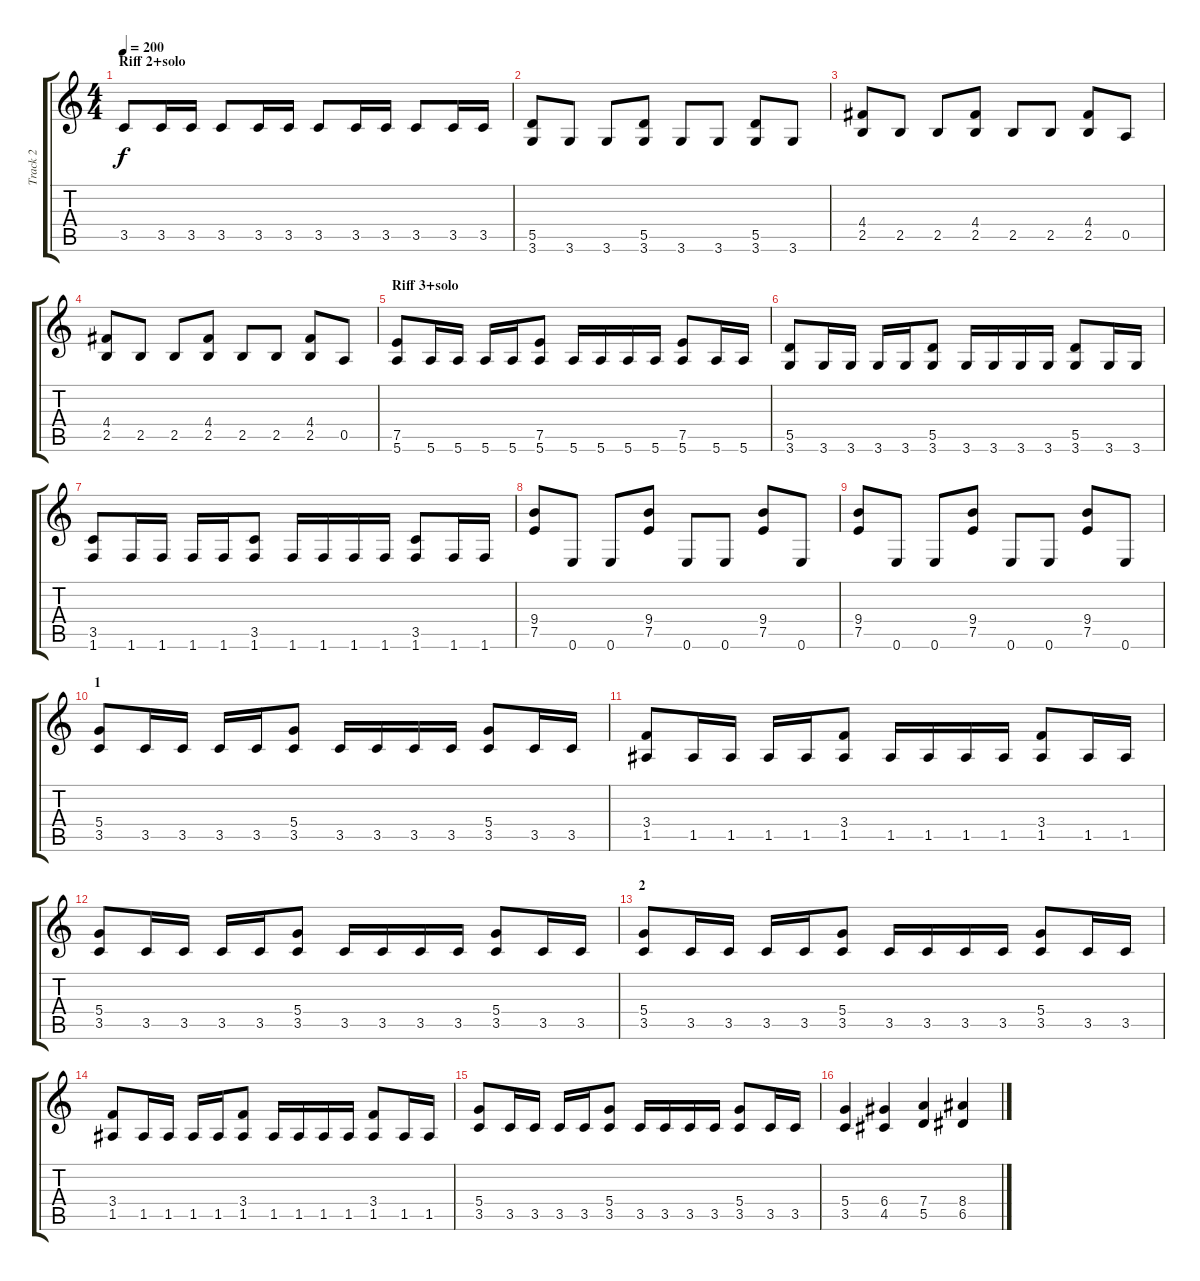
\track ("Track 2" "Track 2") {instrument distortionguitar}
\staff {score tabs}
\tuning (E4 B3 G3 D3 A2 E2) {hide}
\ts (4 4)
\section ("" "Riff 2+solo")
\tempo 200
\clef g2
\ks c
3.5.8{dy f} 3.5.16 3.5.16 3.5.8 3.5.16 3.5.16 3.5.8 3.5.16 3.5.16 3.5.8 3.5.16 3.5.16 |
(5.5 3.6).8 3.6.8 3.6.8 (5.5 3.6).8 3.6.8 3.6.8 (5.5 3.6).8 3.6.8 |
(4.4 2.5).8 2.5.8 2.5.8 (4.4 2.5).8 2.5.8 2.5.8 (4.4 2.5).8 0.5.8 |
(4.4 2.5).8 2.5.8 2.5.8 (4.4 2.5).8 2.5.8 2.5.8 (4.4 2.5).8 0.5.8 |
\section ("" "Riff 3+solo")
(7.5 5.6).8 5.6.16 5.6.16 5.6.16 5.6.16 (7.5 5.6).8 5.6.16 5.6.16 5.6.16 5.6.16 (7.5 5.6).8 5.6.16 5.6.16 |
(5.5 3.6).8 3.6.16 3.6.16 3.6.16 3.6.16 (5.5 3.6).8 3.6.16 3.6.16 3.6.16 3.6.16 (5.5 3.6).8 3.6.16 3.6.16 |
(3.5 1.6).8 1.6.16 1.6.16 1.6.16 1.6.16 (3.5 1.6).8 1.6.16 1.6.16 1.6.16 1.6.16 (3.5 1.6).8 1.6.16 1.6.16 |
(9.4 7.5).8 0.6.8 0.6.8 (9.4 7.5).8 0.6.8 0.6.8 (9.4 7.5).8 0.6.8 |
(9.4 7.5).8 0.6.8 0.6.8 (9.4 7.5).8 0.6.8 0.6.8 (9.4 7.5).8 0.6.8 |
\section ("" "1")
(5.4 3.5).8 3.5.16 3.5.16 3.5.16 3.5.16 (5.4 3.5).8 3.5.16 3.5.16 3.5.16 3.5.16 (5.4 3.5).8 3.5.16 3.5.16 |
(3.4 1.5).8 1.5.16 1.5.16 1.5.16 1.5.16 (3.4 1.5).8 1.5.16 1.5.16 1.5.16 1.5.16 (3.4 1.5).8 1.5.16 1.5.16 |
(5.4 3.5).8 3.5.16 3.5.16 3.5.16 3.5.16 (5.4 3.5).8 3.5.16 3.5.16 3.5.16 3.5.16 (5.4 3.5).8 3.5.16 3.5.16 |
\section ("" "2")
(5.4 3.5).8 3.5.16 3.5.16 3.5.16 3.5.16 (5.4 3.5).8 3.5.16 3.5.16 3.5.16 3.5.16 (5.4 3.5).8 3.5.16 3.5.16 |
(3.4 1.5).8 1.5.16 1.5.16 1.5.16 1.5.16 (3.4 1.5).8 1.5.16 1.5.16 1.5.16 1.5.16 (3.4 1.5).8 1.5.16 1.5.16 |
(5.4 3.5).8 3.5.16 3.5.16 3.5.16 3.5.16 (5.4 3.5).8 3.5.16 3.5.16 3.5.16 3.5.16 (5.4 3.5).8 3.5.16 3.5.16 |
(5.4 3.5).4 (6.4 4.5).4 (7.4 5.5).4 (8.4 6.5).4
